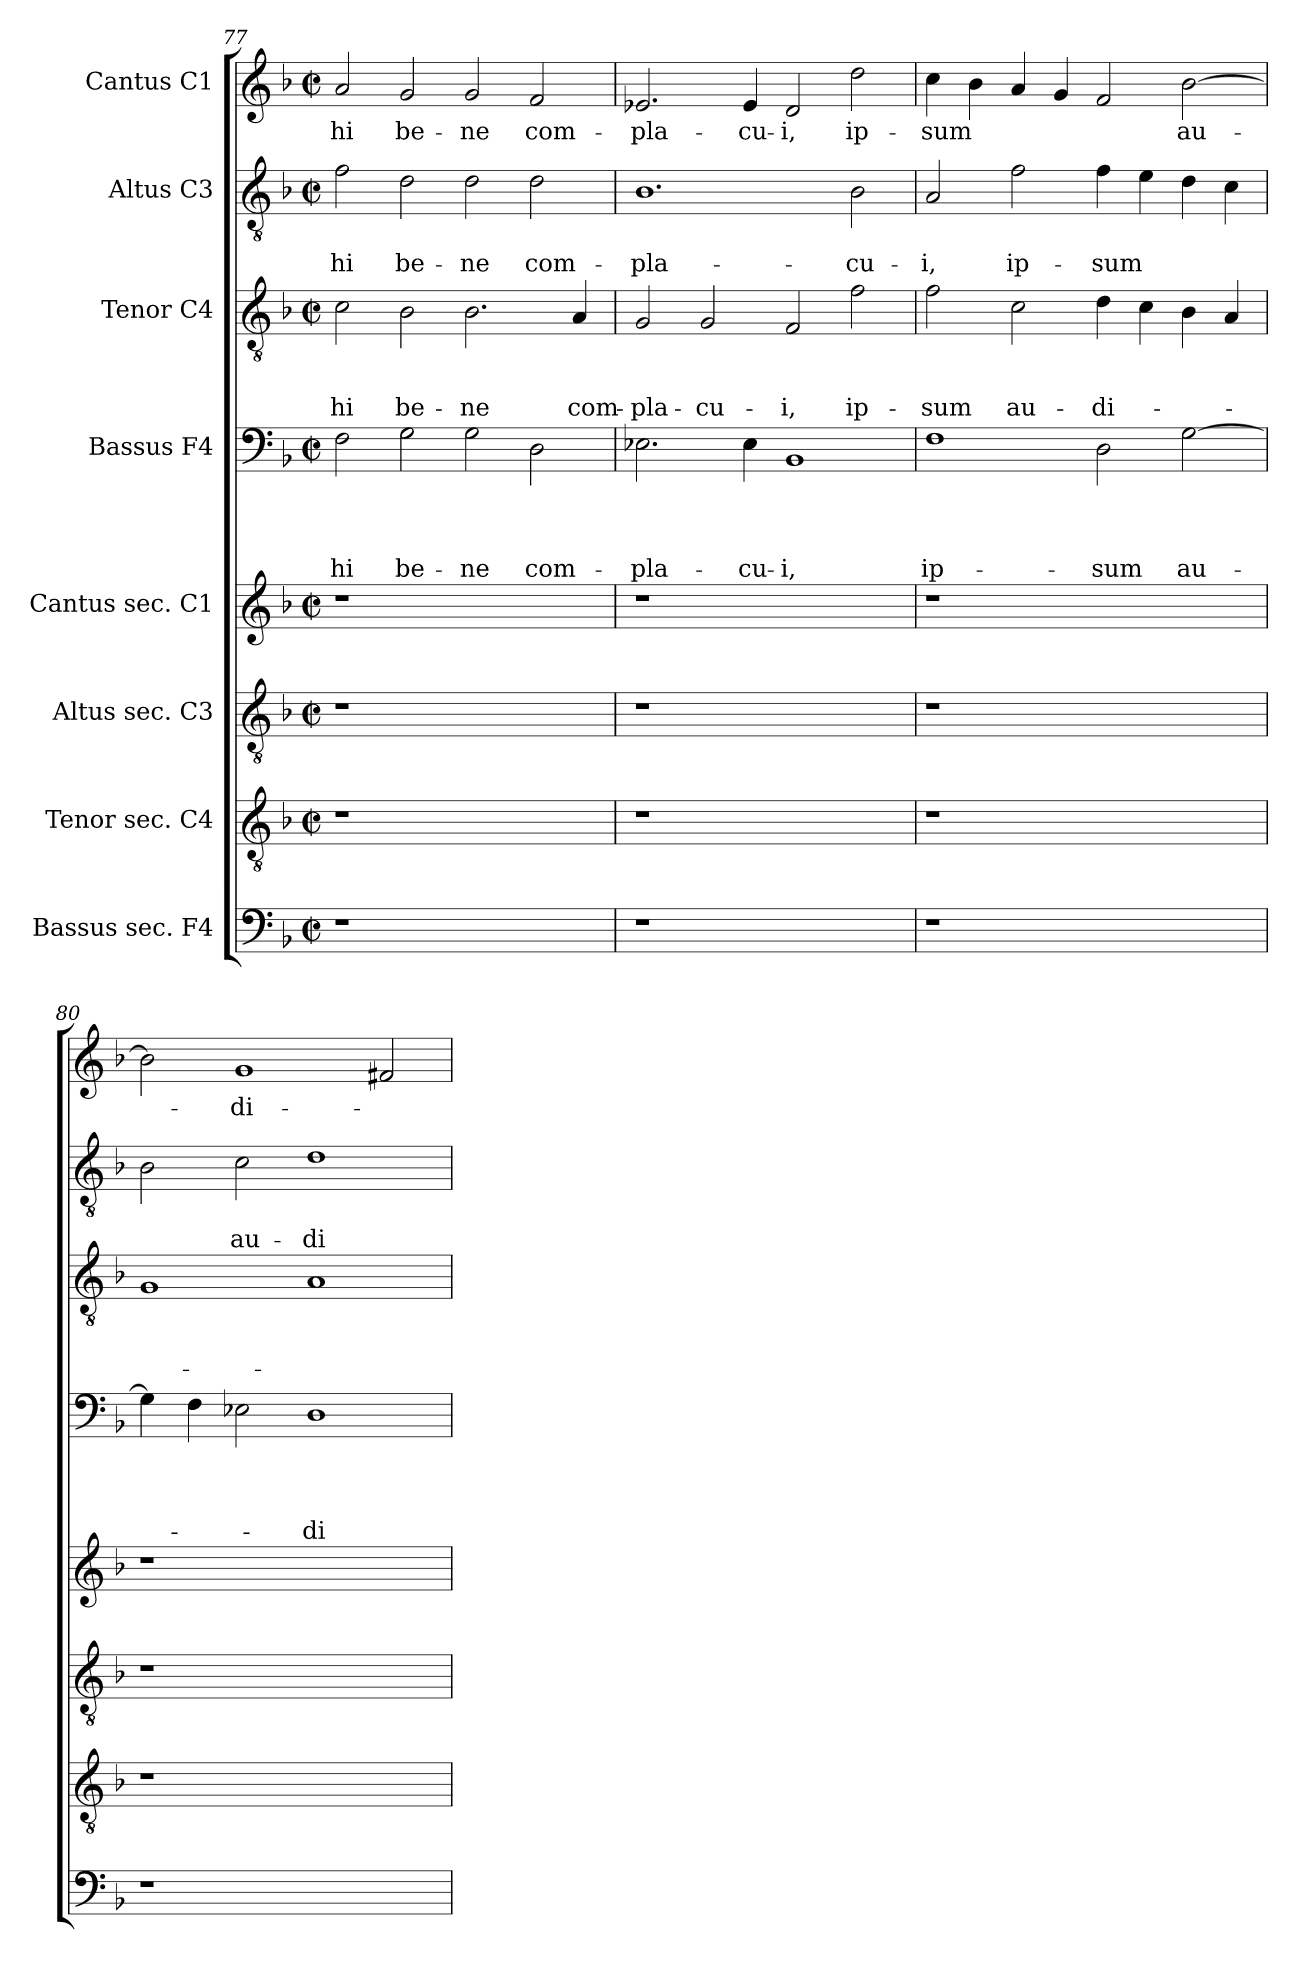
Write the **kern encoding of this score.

**kern	**kern	**kern	**kern	**kern	**text	**text	**text	**text	**kern	**text	**text	**text	**kern	**text	**text	**kern	**text
*part8	*part7	*part6	*part5	*part4	*part4	*part4	*part4	*part4	*part3	*part3	*part3	*part3	*part2	*part2	*part2	*part1	*part1
*staff8	*staff7	*staff6	*staff5	*staff4	*staff4	*staff4	*staff4	*staff4	*staff3	*staff3	*staff3	*staff3	*staff2	*staff2	*staff2	*staff1	*staff1
*I"Bassus sec. F4	*I"Tenor sec. C4	*I"Altus sec. C3	*I"Cantus sec. C1	*I"Bassus F4	*	*	*	*	*I"Tenor  C4	*	*	*	*I"Altus C3	*	*	*I"Cantus C1	*
*clefF4	*clefGv2	*clefGv2	*clefG2	*clefF4	*	*	*	*	*clefGv2	*	*	*	*clefGv2	*	*	*clefG2	*
*k[b-]	*k[b-]	*k[b-]	*k[b-]	*k[b-]	*	*	*	*	*k[b-]	*	*	*	*k[b-]	*	*	*k[b-]	*
*F:	*F:	*F:	*F:	*F:	*	*	*	*	*F:	*	*	*	*F:	*	*	*F:	*
*M2/2	*M2/2	*M2/2	*M2/2	*M2/2	*	*	*	*	*M2/2	*	*	*	*M2/2	*	*	*M2/2	*
*met(c|)	*met(c|)	*met(c|)	*met(c|)	*met(c|)	*	*	*	*	*met(c|)	*	*	*	*met(c|)	*	*	*met(c|)	*
=77	=77	=77	=77	=77	=77	=77	=77	=77	=77	=77	=77	=77	=77	=77	=77	=77	=77
1r	1r	1r	1r	2F\	.	.	.	-hi	2c\	.	.	-hi	2f\	.	-hi	2a/	-hi
.	.	.	.	2G\	.	.	.	be-	2B-\	.	.	be-	2d\	.	be-	2g/	be-
1ryy	1ryy	1ryy	1ryy	2G\	.	.	.	-ne	2.B-\	.	.	-ne	2d\	.	-ne	2g/	-ne
.	.	.	.	2D\	.	.	.	com-	.	.	.	.	2d\	.	com-	2f/	com-
.	.	.	.	.	.	.	.	.	4A/	.	.	com-	.	.	.	.	.
!!LO:LB:g=z
=78	=78	=78	=78	=78	=78	=78	=78	=78	=78	=78	=78	=78	=78	=78	=78	=78	=78
1r	1r	1r	1r	2.E-X\	.	.	.	-pla-	2G/	.	.	-pla-	1.B-	.	-pla-	2.e-X/	-pla-
.	.	.	.	.	.	.	.	.	2G/	.	.	-cu-	.	.	.	.	.
.	.	.	.	4E-\	.	.	.	-cu-	.	.	.	.	.	.	.	4e-/	-cu-
1ryy	1ryy	1ryy	1ryy	1BB-	.	.	.	-i,	2F/	.	.	-i,	.	.	.	2d/	-i,
.	.	.	.	.	.	.	.	.	2f\	.	.	ip-	2B-\	.	-cu-	2dd\	ip-
=79	=79	=79	=79	=79	=79	=79	=79	=79	=79	=79	=79	=79	=79	=79	=79	=79	=79
1r	1r	1r	1r	1F	.	.	.	ip-	2f\	.	.	-sum	2A/	.	-i,	4cc\	-sum
.	.	.	.	.	.	.	.	.	.	.	.	.	.	.	.	4b-\	.
.	.	.	.	.	.	.	.	.	2c\	.	.	au-	2f\	.	ip-	4a/	.
.	.	.	.	.	.	.	.	.	.	.	.	.	.	.	.	4g/	.
1ryy	1ryy	1ryy	1ryy	2D\	.	.	.	-sum	4d\	.	.	-di-	4f\	.	-sum	2f/	.
.	.	.	.	.	.	.	.	.	4c\	.	.	.	4e\	.	.	.	.
.	.	.	.	[2G\	.	.	.	au-	4B-\	.	.	.	4d\	.	.	[2b-\	au-
.	.	.	.	.	.	.	.	.	4A/	.	.	.	4c\	.	.	.	.
=80	=80	=80	=80	=80	=80	=80	=80	=80	=80	=80	=80	=80	=80	=80	=80	=80	=80
1r	1r	1r	1r	4G\]	.	.	.	.	1G	.	.	.	2B-\	.	.	2b-\]	.
.	.	.	.	4F\	.	.	.	.	.	.	.	.	.	.	.	.	.
.	.	.	.	2E-X\	.	.	.	.	.	.	.	.	2c\	.	au-	1g	-di-
1ryy	1ryy	1ryy	1ryy	1D	.	.	.	-di-	1A	.	.	.	1d	.	-di-	.	.
.	.	.	.	.	.	.	.	.	.	.	.	.	.	.	.	2f#X/	.
=	=	=	=	=	=	=	=	=	=	=	=	=	=	=	=	=	=
*-	*-	*-	*-	*-	*-	*-	*-	*-	*-	*-	*-	*-	*-	*-	*-	*-	*-
